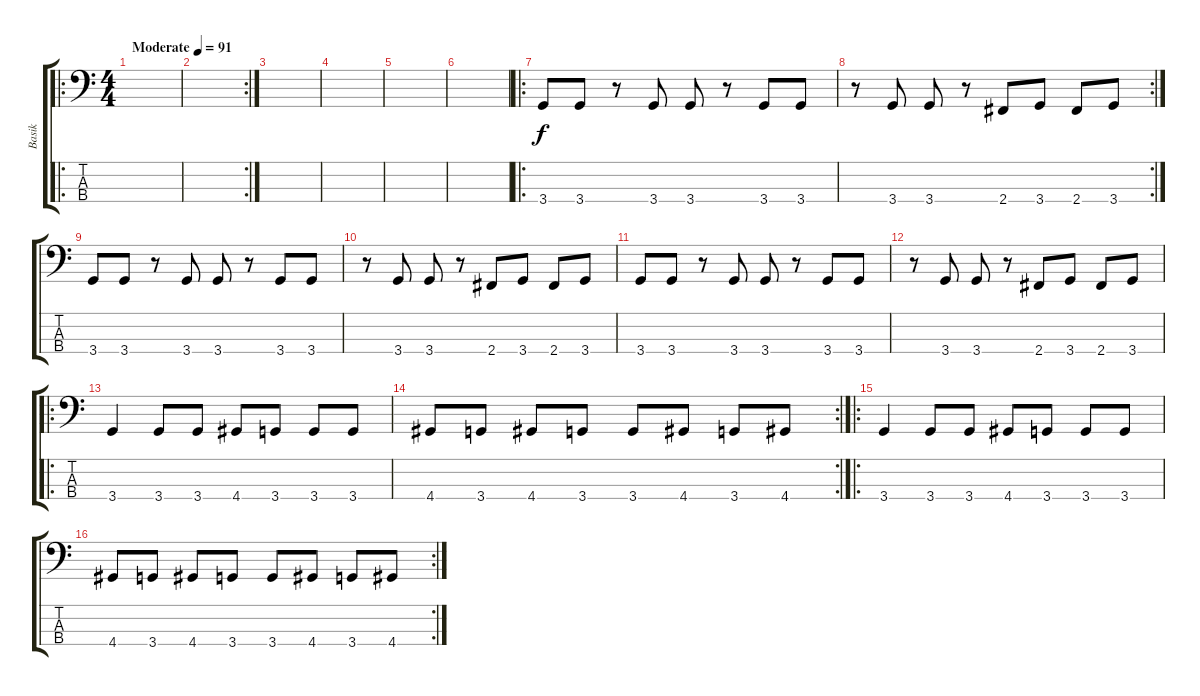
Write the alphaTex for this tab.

\track ("Basik" "Basik") {instrument electricbasspick}
\staff {score tabs}
\tuning (G2 D2 A1 E1) {hide}
\ro
\ts (4 4)
\tempo (91 "Moderate")
\clef f4
\ks c
|
\rc 2
|
|
|
|
|
\ro
3.4.8 3.4.8 r.8 3.4.8 3.4.8 r.8 3.4.8 3.4.8 |
\rc 2
r.8 3.4.8 3.4.8 r.8 2.4.8 3.4.8 2.4.8 3.4.8 |
3.4.8 3.4.8 r.8 3.4.8 3.4.8 r.8 3.4.8 3.4.8 |
r.8 3.4.8 3.4.8 r.8 2.4.8 3.4.8 2.4.8 3.4.8 |
3.4.8 3.4.8 r.8 3.4.8 3.4.8 r.8 3.4.8 3.4.8 |
r.8 3.4.8 3.4.8 r.8 2.4.8 3.4.8 2.4.8 3.4.8 |
\ro
3.4.4 3.4.8 3.4.8 4.4.8 3.4.8 3.4.8 3.4.8 |
\rc 2
4.4.8 3.4.8 4.4.8 3.4.8 3.4.8 4.4.8 3.4.8 4.4.8 |
\ro
3.4.4 3.4.8 3.4.8 4.4.8 3.4.8 3.4.8 3.4.8 |
\rc 2
4.4.8 3.4.8 4.4.8 3.4.8 3.4.8 4.4.8 3.4.8 4.4.8
